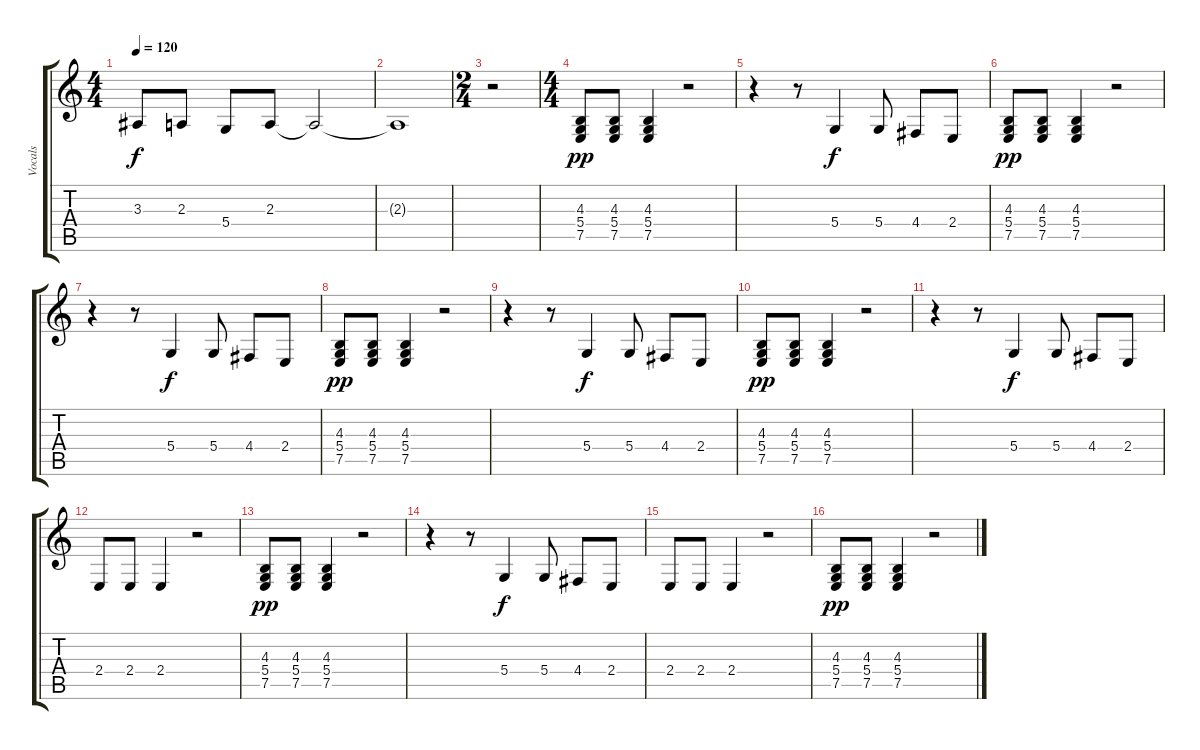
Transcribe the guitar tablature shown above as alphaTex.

\track ("Vocals" "Vocals") {instrument synthvoice}
\staff {score tabs}
\tuning (E4 B3 G3 D3 A2 E2) {hide}
\ts (4 4)
\tempo 120
\clef g2
\ks c
3.3.8{dy f} 2.3.8 5.4.8 2.3.8 2.3{t}.2 |
2.3{t}.1 |
\ts (2 4)
r.2 |
\ts (4 4)
(4.3 5.4 7.5).8{dy pp} (4.3 5.4 7.5).8 (4.3 5.4 7.5).4 r.2 |
r.4 r.8 5.4.4{dy f} 5.4.8 4.4.8 2.4.8 |
(4.3 5.4 7.5).8{dy pp} (4.3 5.4 7.5).8 (4.3 5.4 7.5).4 r.2 |
r.4 r.8 5.4.4{dy f} 5.4.8 4.4.8 2.4.8 |
(4.3 5.4 7.5).8{dy pp} (4.3 5.4 7.5).8 (4.3 5.4 7.5).4 r.2 |
r.4 r.8 5.4.4{dy f} 5.4.8 4.4.8 2.4.8 |
(4.3 5.4 7.5).8{dy pp} (4.3 5.4 7.5).8 (4.3 5.4 7.5).4 r.2 |
r.4 r.8 5.4.4{dy f} 5.4.8 4.4.8 2.4.8 |
2.4.8 2.4.8 2.4.4 r.2 |
(4.3 5.4 7.5).8{dy pp} (4.3 5.4 7.5).8 (4.3 5.4 7.5).4 r.2 |
r.4 r.8 5.4.4{dy f} 5.4.8 4.4.8 2.4.8 |
2.4.8 2.4.8 2.4.4 r.2 |
(4.3 5.4 7.5).8{dy pp} (4.3 5.4 7.5).8 (4.3 5.4 7.5).4 r.2
